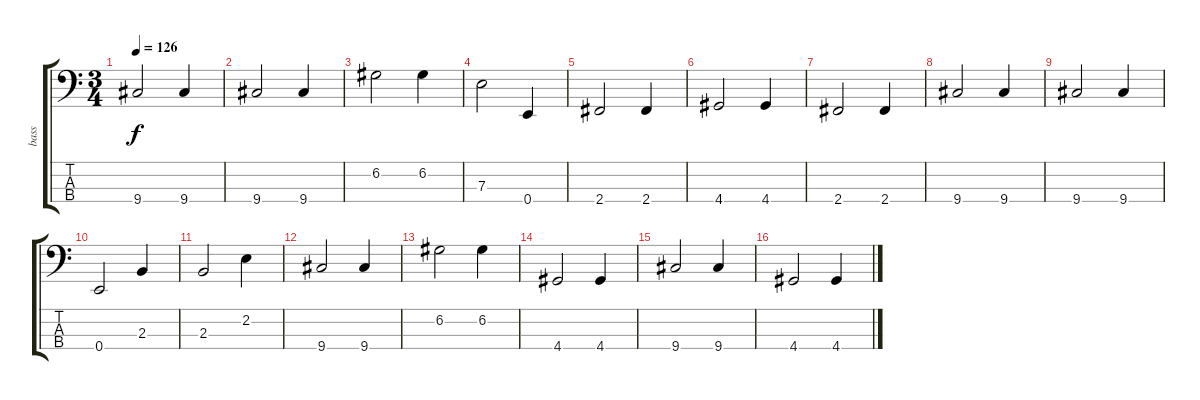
\track ("bass" "bass") {instrument electricbassfinger}
\staff {score tabs}
\tuning (G2 D2 A1 E1) {hide}
\ts (3 4)
\tempo 126
\clef f4
\ks c
9.4.2{dy f} 9.4.4 |
9.4.2 9.4.4 |
6.2.2 6.2.4 |
7.3.2 0.4.4 |
2.4.2 2.4.4 |
4.4.2 4.4.4 |
2.4.2 2.4.4 |
9.4.2 9.4.4 |
9.4.2 9.4.4 |
0.4.2 2.3.4 |
2.3.2 2.2.4 |
9.4.2 9.4.4 |
6.2.2 6.2.4 |
4.4.2 4.4.4 |
9.4.2 9.4.4 |
4.4.2 4.4.4
